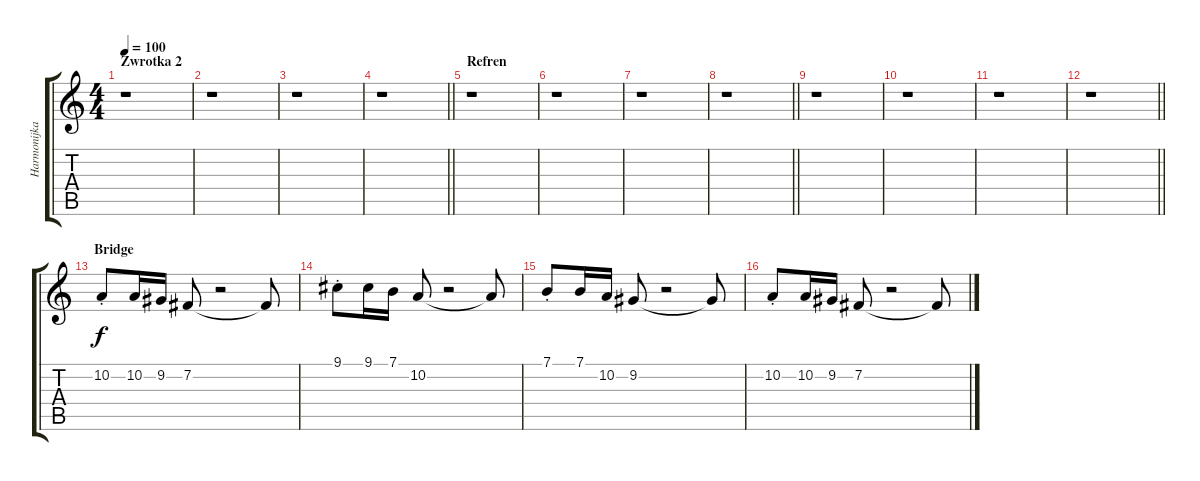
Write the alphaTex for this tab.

\track ("Harmonijka" "Harmonijka") {instrument harmonica}
\staff {score tabs}
\tuning (E4 B3 G3 D3 A2 E2) {hide}
\ts (4 4)
\section ("" "Zwrotka 2")
\tempo 100
\clef g2
\ks c
r.1{dy f} |
r.1 |
r.1 |
\barLineRight lightlight
r.1 |
\section ("" "Refren")
r.1 |
r.1 |
r.1 |
\barLineRight lightlight
r.1 |
r.1 |
r.1 |
r.1 |
\barLineRight lightlight
r.1 |
\section ("" "Bridge")
10.2{st}.8 10.2.16 9.2.16 7.2.8 r.2 7.2{t}.8 |
9.1{st}.8 9.1.16 7.1.16 10.2.8 r.2 10.2{t}.8 |
7.1{st}.8 7.1.16 10.2.16 9.2.8 r.2 9.2{t}.8 |
10.2{st}.8 10.2.16 9.2.16 7.2.8 r.2 7.2{t}.8
